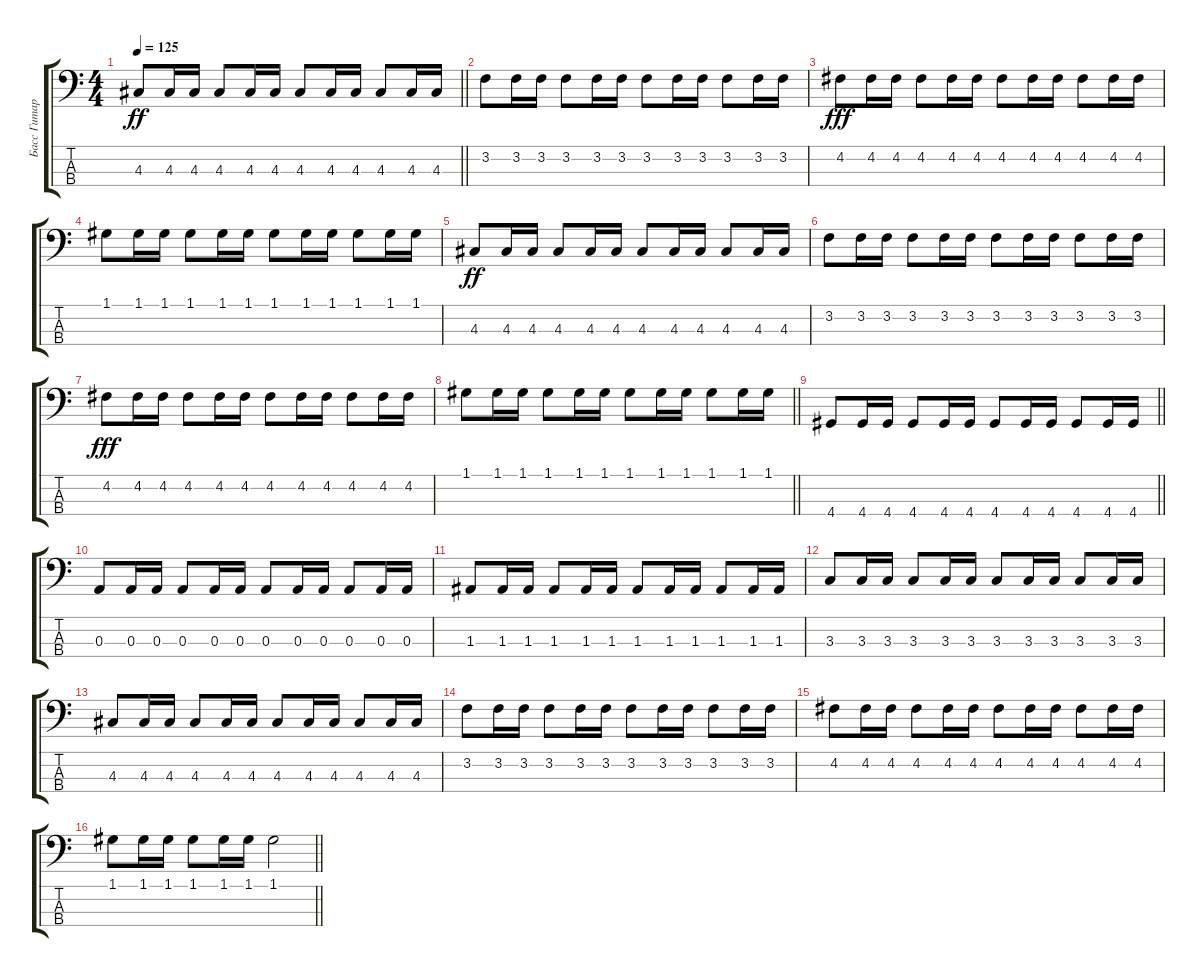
\track ("Басс Гитара" "Басс Гитар") {instrument electricbassfinger}
\staff {score tabs}
\tuning (G2 D2 A1 E1) {hide}
\ts (4 4)
\tempo 125
\clef f4
\barLineRight lightlight
\ks c
4.3.8{dy ff} 4.3.16 4.3.16 4.3.8 4.3.16 4.3.16 4.3.8 4.3.16 4.3.16 4.3.8 4.3.16 4.3.16 |
3.2.8 3.2.16 3.2.16 3.2.8 3.2.16 3.2.16 3.2.8 3.2.16 3.2.16 3.2.8 3.2.16 3.2.16 |
4.2.8{dy fff} 4.2.16 4.2.16 4.2.8 4.2.16 4.2.16 4.2.8 4.2.16 4.2.16 4.2.8 4.2.16 4.2.16 |
1.1.8 1.1.16 1.1.16 1.1.8 1.1.16 1.1.16 1.1.8 1.1.16 1.1.16 1.1.8 1.1.16 1.1.16 |
4.3.8{dy ff} 4.3.16 4.3.16 4.3.8 4.3.16 4.3.16 4.3.8 4.3.16 4.3.16 4.3.8 4.3.16 4.3.16 |
3.2.8 3.2.16 3.2.16 3.2.8 3.2.16 3.2.16 3.2.8 3.2.16 3.2.16 3.2.8 3.2.16 3.2.16 |
4.2.8{dy fff} 4.2.16 4.2.16 4.2.8 4.2.16 4.2.16 4.2.8 4.2.16 4.2.16 4.2.8 4.2.16 4.2.16 |
\barLineRight lightlight
1.1.8 1.1.16 1.1.16 1.1.8 1.1.16 1.1.16 1.1.8 1.1.16 1.1.16 1.1.8 1.1.16 1.1.16 |
\barLineRight lightlight
4.4.8 4.4.16 4.4.16 4.4.8 4.4.16 4.4.16 4.4.8 4.4.16 4.4.16 4.4.8 4.4.16 4.4.16 |
0.3.8 0.3.16 0.3.16 0.3.8 0.3.16 0.3.16 0.3.8 0.3.16 0.3.16 0.3.8 0.3.16 0.3.16 |
1.3.8 1.3.16 1.3.16 1.3.8 1.3.16 1.3.16 1.3.8 1.3.16 1.3.16 1.3.8 1.3.16 1.3.16 |
3.3.8 3.3.16 3.3.16 3.3.8 3.3.16 3.3.16 3.3.8 3.3.16 3.3.16 3.3.8 3.3.16 3.3.16 |
4.3.8 4.3.16 4.3.16 4.3.8 4.3.16 4.3.16 4.3.8 4.3.16 4.3.16 4.3.8 4.3.16 4.3.16 |
3.2.8 3.2.16 3.2.16 3.2.8 3.2.16 3.2.16 3.2.8 3.2.16 3.2.16 3.2.8 3.2.16 3.2.16 |
4.2.8 4.2.16 4.2.16 4.2.8 4.2.16 4.2.16 4.2.8 4.2.16 4.2.16 4.2.8 4.2.16 4.2.16 |
\barLineRight lightlight
1.1.8 1.1.16 1.1.16 1.1.8 1.1.16 1.1.16 1.1.2
